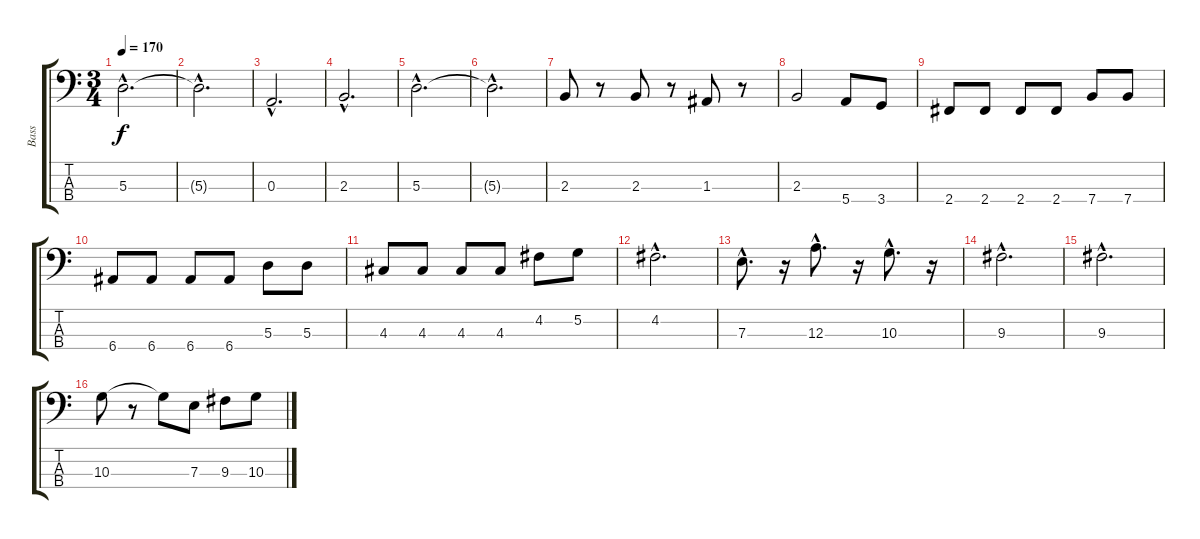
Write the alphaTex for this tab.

\track ("Bass" "Bass") {instrument electricbassfinger}
\staff {score tabs}
\tuning (G2 D2 A1 E1) {hide}
\ts (3 4)
\tempo 170
\clef f4
\ks c
5.3{hac}.2{d dy f} |
5.3{hac t}.2{d} |
0.3{hac}.2{d} |
2.3{hac}.2{d} |
5.3{hac}.2{d} |
5.3{hac t}.2{d} |
2.3.8 r.8 2.3.8 r.8 1.3.8 r.8 |
2.3.2 5.4.8 3.4.8 |
2.4.8 2.4.8 2.4.8 2.4.8 7.4.8 7.4.8 |
6.4.8 6.4.8 6.4.8 6.4.8 5.3.8 5.3.8 |
4.3.8 4.3.8 4.3.8 4.3.8 4.2.8 5.2.8 |
4.2{hac}.2{d} |
7.3{hac}.8{d} r.16 12.3{hac}.8{d} r.16 10.3{hac}.8{d} r.16 |
9.3{hac}.2{d} |
9.3{hac}.2{d} |
10.3.8 r.8 10.3{t}.8 7.3.8 9.3.8 10.3.8
